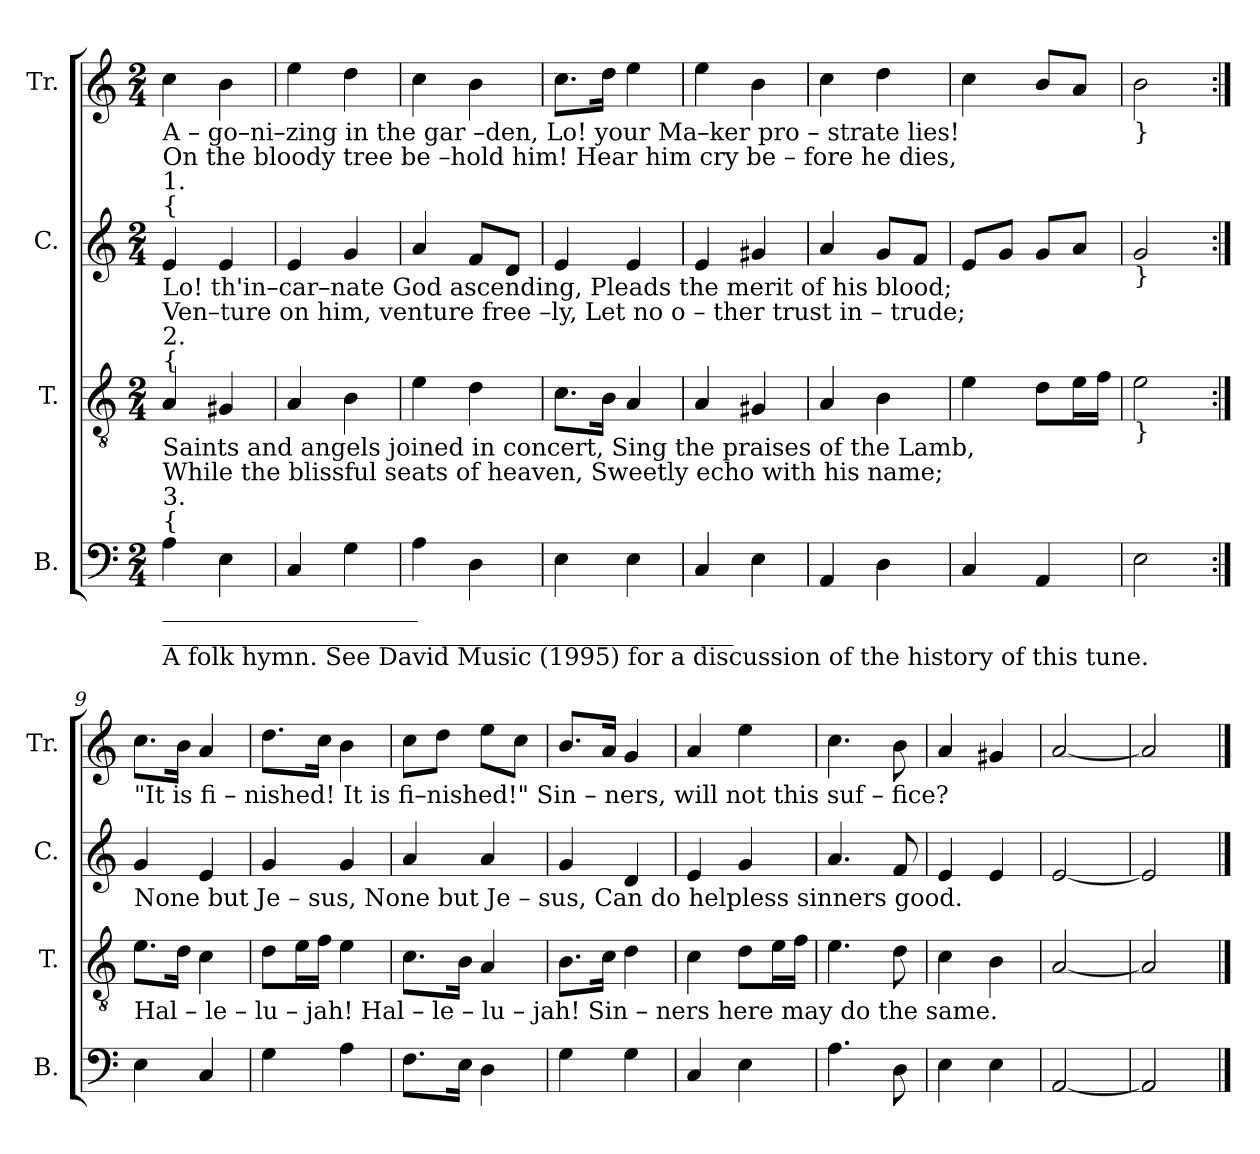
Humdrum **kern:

**kern	**kern	**kern	**kern
*part4	*part3	*part2	*part1
*staff4	*staff3	*staff2	*staff1
*I"B.	*I"T.	*I"C.	*I"Tr.
*I'B.	*I'T.	*I'C.	*I'Tr.
*clefF4	*clefGv2	*clefG2	*clefG2
*k[]	*k[]	*k[]	*k[]
*M2/4	*M2/4	*M2/4	*M2/4
*MM90	*MM90	*MM90	*MM90
=1	=1	=1	=1
!	!	!	!LO:TX:b:t=A – go–ni–zing  in  the   gar –den, Lo! your Ma–ker  pro  – strate   lies!
!	!	!	!LO:TX:b:t=On  the bloody  tree be –hold him! Hear him cry be – fore    he      dies,
!	!	!	!LO:TX:b:t=1.
!	!	!	!LO:TX:b:t={
!	!	!LO:TX:b:t=Lo! th'in–car–nate God ascending, Pleads  the  merit  of      his    blood;	!
!	!	!LO:TX:b:t=Ven–ture on him, venture free –ly,  Let  no  o – ther    trust   in  – trude;	!
!	!	!LO:TX:b:t=2.	!
!	!	!LO:TX:b:t={	!
!	!LO:TX:b:t=Saints and angels joined in concert, Sing the praises   of      the    Lamb,	!	!
!	!LO:TX:b:t=While the blissful seats of  heaven,  Sweetly   echo    with   his     name;	!	!
!	!LO:TX:b:t=3.	!	!
!	!LO:TX:b:t={	!	!
!LO:TX:b:t=_____________________	!	!	!
!LO:TX:b:t=_______________________________________________	!	!	!
!LO:TX:b:t=A folk hymn. See David Music (1995) for a discussion of the history of this tune.	!	!	!
4A!\	4A!/	4e!/	4cc!\
4E!\	4G#X!/	4e!/	4b!\
=2	=2	=2	=2
4C!/	4A!/	4e!/	4ee!\
4G!\	4B!\	4g!/	4dd!\
=3	=3	=3	=3
4A!\	4e!\	4a!/	4cc!\
4D!\	4d!\	8f!/L	4b!\
.	.	8d!/J	.
=4	=4	=4	=4
4E!\	8.c!\L	4e!/	8.cc!\L
.	16B!\Jk	.	16dd!\Jk
4E!\	4A!/	4e!/	4ee!\
=5	=5	=5	=5
4C!/	4A!/	4e!/	4ee!\
4E!\	4G#X!/	4g#X!/	4b!\
=6	=6	=6	=6
4AA!/	4A!/	4a!/	4cc!\
4D!\	4B!\	8g!/L	4dd!\
.	.	8f!/J	.
=7	=7	=7	=7
4C!/	4e!\	8e!/L	4cc!\
.	.	8g!/J	.
4AA!/	8d!\L	8g!/L	8b!/L
.	16e!\L	8a!/J	8a!/J
.	16f!\JJ	.	.
=8	=8	=8	=8
!	!	!	!LO:TX:b:t=}
!	!	!LO:TX:b:t=}	!
!	!LO:TX:b:t=}	!	!
2E!\	2e!\	2g!/	2b!\
=9:|!	=9:|!	=9:|!	=9:|!
!	!	!	!LO:TX:b:t="It       is   fi – nished!    It       is     fi–nished!"  Sin – ners, will  not  this suf – fice?
!	!	!LO:TX:b:t=None  but  Je – sus,   None  but      Je  –  sus,  Can   do    helpless   sinners   good.	!
!	!LO:TX:b:t=Hal – le  – lu  –  jah!  Hal   –   le   –  lu  – jah!  Sin – ners  here may do  the  same.	!	!
4E!\	8.e!\L	4g!/	8.cc!\L
.	16d!\Jk	.	16b!\Jk
4C!/	4c!\	4e!/	4a!/
=10	=10	=10	=10
4G!\	8d!\L	4g!/	8.dd!\L
.	16e!\L	.	.
.	16f!\JJ	.	16cc!\Jk
4A!\	4e!\	4g!/	4b!\
=11	=11	=11	=11
8.F!\L	8.c!\L	4a!/	8cc!\L
.	.	.	8dd!\J
16E!\Jk	16B!\Jk	.	.
4D!\	4A!/	4a!/	8ee!\L
.	.	.	8cc!\J
=12	=12	=12	=12
4G!\	8.B!\L	4g!/	8.b!/L
.	16c!\Jk	.	16a!/Jk
4G!\	4d!\	4d!/	4g!/
=13	=13	=13	=13
4C!/	4c!\	4e!/	4a!/
4E!\	8d!\L	4g!/	4ee!\
.	16e!\L	.	.
.	16f!\JJ	.	.
=14	=14	=14	=14
4.A!\	4.e!\	4.a!/	4.cc!\
8D!\	8d!\	8f!/	8b!\
=15	=15	=15	=15
4E!\	4c!\	4e!/	4a!/
4E!\	4B!\	4e!/	4g#X!/
=16	=16	=16	=16
[2AA!/	[2A!/	[2e!/	[2a!/
=17	=17	=17	=17
2AA!/]	2A!/]	2e!/]	2a!/]
==	==	==	==
*-	*-	*-	*-
